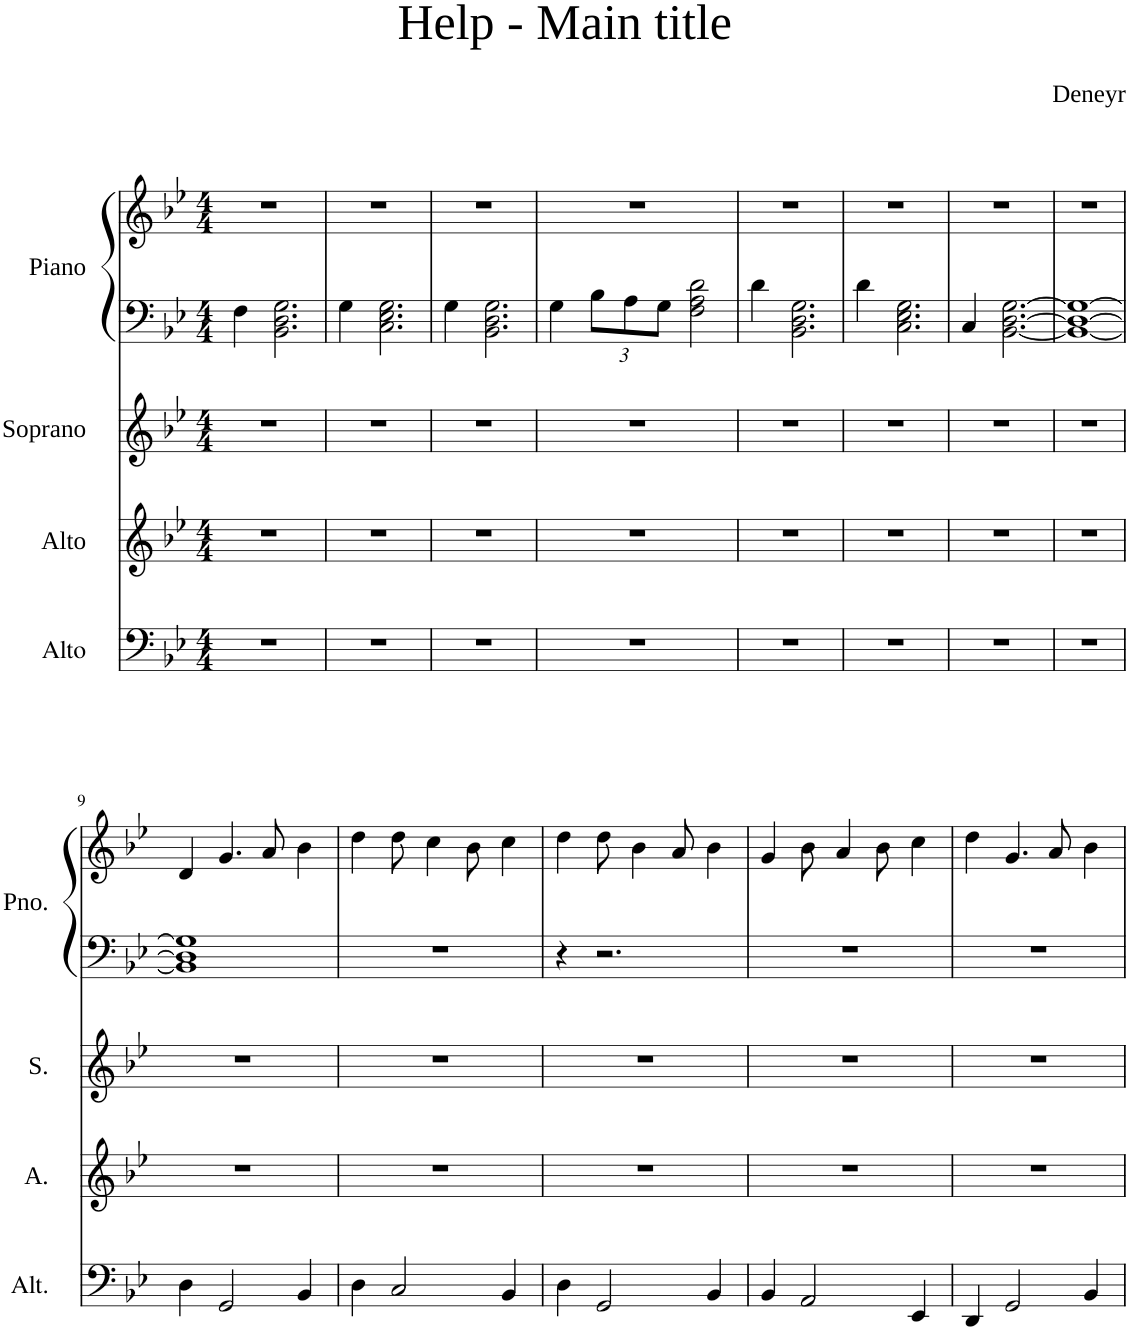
**kern	**kern	**kern	**kern	**kern
*part4	*part3	*part2	*part1	*part1
*staff5	*staff4	*staff3	*staff2	*staff1
*I"Alto	*I"Alto	*I"Soprano	*I"Piano	*
*I'Alt.	*I'A.	*I'S.	*I'Pno.	*
*clefF4	*clefG2	*clefG2	*clefF4	*clefG2
*k[b-e-]	*k[b-e-]	*k[b-e-]	*k[b-e-]	*k[b-e-]
*M4/4	*M4/4	*M4/4	*M4/4	*M4/4
=1	=1	=1	=1	=1
1r	1r	1r	4F\	1r
.	.	.	2.BB-\ 2.D\ 2.G\	.
=2	=2	=2	=2	=2
1r	1r	1r	4G\	1r
.	.	.	2.C\ 2.E-\ 2.G\	.
=3	=3	=3	=3	=3
1r	1r	1r	4G\	1r
.	.	.	2.BB-\ 2.D\ 2.G\	.
=4	=4	=4	=4	=4
1r	1r	1r	4G\	1r
*	*	*	*Xbrackettup	*
.	.	.	12B-\L	.
.	.	.	12A\	.
.	.	.	12G\J	.
.	.	.	2F\ 2A\ 2d\	.
=5	=5	=5	=5	=5
1r	1r	1r	4d\	1r
.	.	.	2.BB-\ 2.D\ 2.G\	.
=6	=6	=6	=6	=6
1r	1r	1r	4d\	1r
.	.	.	2.C\ 2.E-\ 2.G\	.
=7	=7	=7	=7	=7
1r	1r	1r	4C/	1r
.	.	.	[2.BB-\ [2.D\ [2.G\	.
=8	=8	=8	=8	=8
1r	1r	1r	1BB-_ 1D_ 1G_	1r
!!LO:LB:g=z
=9	=9	=9	=9	=9
4D\	1r	1r	1BB-] 1D] 1G]	4d/
2GG/	.	.	.	4.g/
.	.	.	.	8a/
4BB-/	.	.	.	4b-\
=10	=10	=10	=10	=10
4D\	1r	1r	1r	4dd\
2C/	.	.	.	8dd\
.	.	.	.	4cc\
.	.	.	.	8b-\
4BB-/	.	.	.	4cc\
=11	=11	=11	=11	=11
4D\	1r	1r	4r	4dd\
2GG/	.	.	2.r	8dd\
.	.	.	.	4b-\
.	.	.	.	8a/
4BB-/	.	.	.	4b-\
=12	=12	=12	=12	=12
4BB-/	1r	1r	1r	4g/
2AA/	.	.	.	8b-\
.	.	.	.	4a/
.	.	.	.	8b-\
4EE-/	.	.	.	4cc\
=13	=13	=13	=13	=13
4DD/	1r	1r	1r	4dd\
2GG/	.	.	.	4.g/
.	.	.	.	8a/
4BB-/	.	.	.	4b-\
=	=	=	=	=
*-	*-	*-	*-	*-
